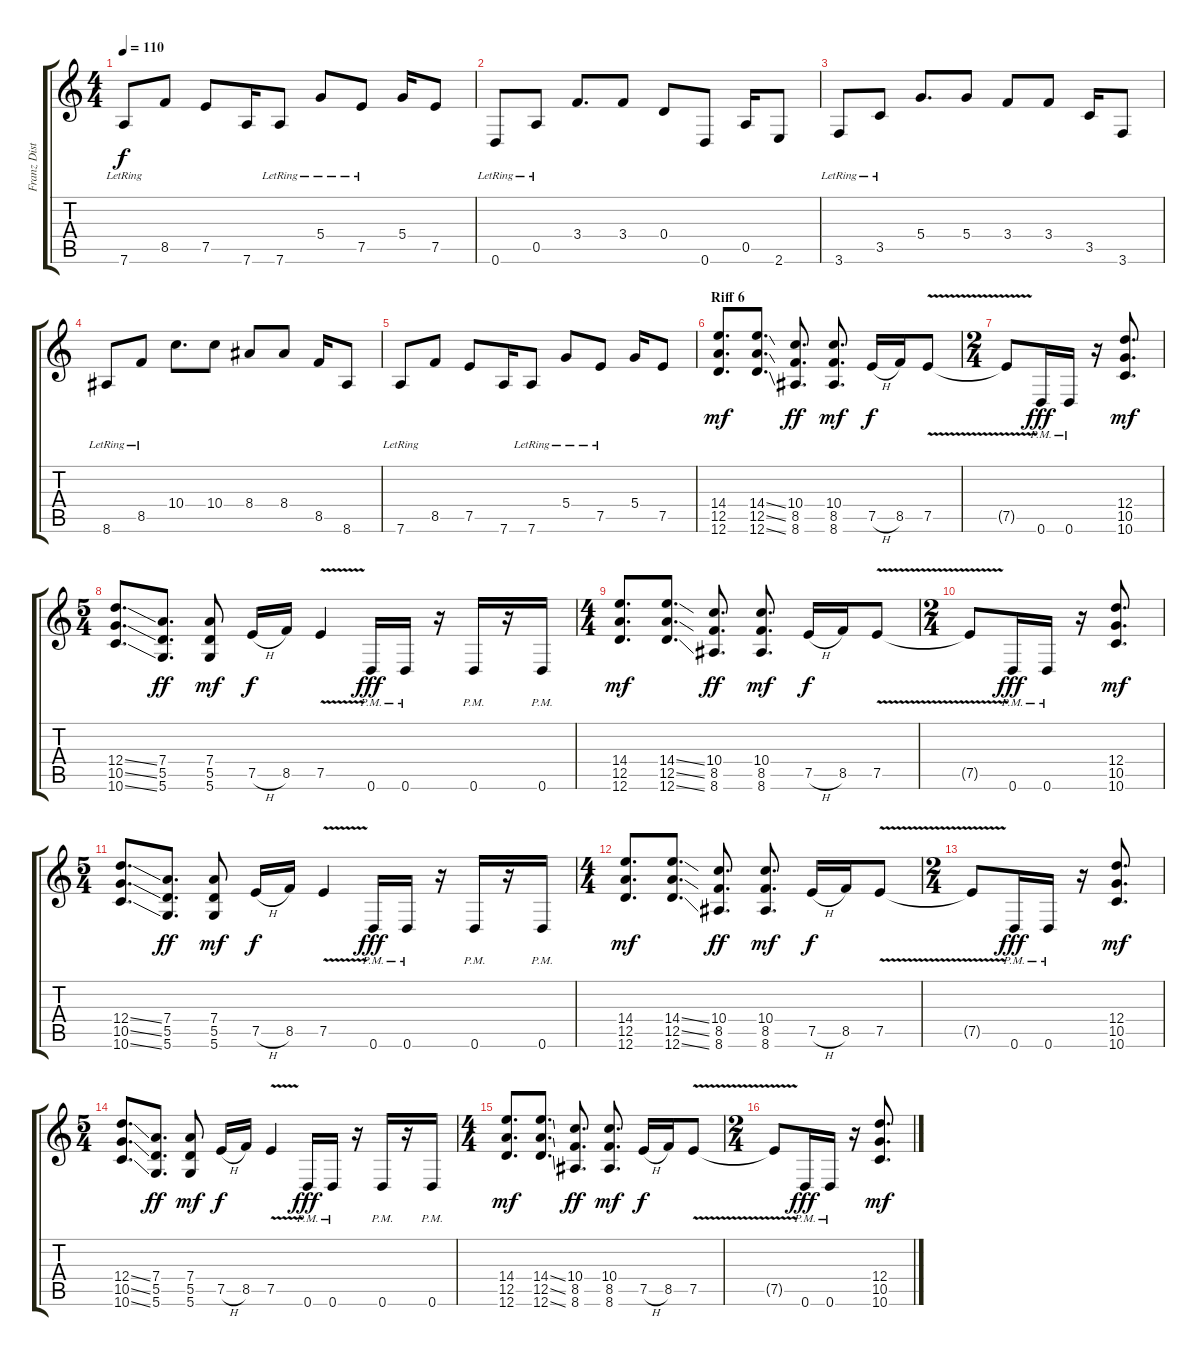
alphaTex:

\track ("Franz Distortion" "Franz Dist") {instrument distortionguitar}
\staff {score tabs}
\tuning (E4 B3 G3 D3 A2 D2) {hide}
\ts (4 4)
\tempo 110
\clef g2
\ks c
7.6{lr}.8{dy f} 8.5.8 7.5.8 7.6.16 7.6{lr}.8 5.4{lr}.8 7.5{lr}.8 5.4.16 7.5.8 |
0.6{lr}.8 0.5{lr}.8 3.4.8{d} 3.4.8 0.4.8 0.6.8 0.5.16 2.6.8 |
3.6{lr}.8 3.5{lr}.8 5.4.8{d} 5.4.8 3.4.8 3.4.8 3.5.16 3.6.8 |
8.6{lr}.8 8.5{lr}.8 10.4.8{d} 10.4.8 8.4.8 8.4.8 8.5.16 8.6.8 |
7.6{lr}.8 8.5.8 7.5.8 7.6.16 7.6{lr}.8 5.4{lr}.8 7.5{lr}.8 5.4.16 7.5.8 |
\section ("" "Riff 6")
(14.4 12.5 12.6).8{d dy mf} (14.4{ss} 12.5{ss} 12.6{ss}).8{d} (10.4 8.5 8.6).8{d dy ff} (10.4 8.5 8.6).8{d dy mf} 7.5{h}.16{dy f} 8.5.16 7.5{v}.8 |
\ts (2 4)
7.5{t}.8 0.6{pm}.16{dy fff} 0.6{pm}.16 r.16 (12.4 10.5 10.6).8{d dy mf} |
\ts (5 4)
(12.4{ss} 10.5{ss} 10.6{ss}).8{d} (7.4 5.5 5.6).8{d dy ff} (7.4 5.5 5.6).8{dy mf} 7.5{h}.16{dy f} 8.5.16 7.5{v}.4 0.6{pm}.16{dy fff} 0.6{pm}.16 r.16 0.6{pm}.16 r.16 0.6{pm}.16 |
\ts (4 4)
(14.4 12.5 12.6).8{d dy mf} (14.4{ss} 12.5{ss} 12.6{ss}).8{d} (10.4 8.5 8.6).8{d dy ff} (10.4 8.5 8.6).8{d dy mf} 7.5{h}.16{dy f} 8.5.16 7.5{v}.8 |
\ts (2 4)
7.5{t}.8 0.6{pm}.16{dy fff} 0.6{pm}.16 r.16 (12.4 10.5 10.6).8{d dy mf} |
\ts (5 4)
(12.4{ss} 10.5{ss} 10.6{ss}).8{d} (7.4 5.5 5.6).8{d dy ff} (7.4 5.5 5.6).8{dy mf} 7.5{h}.16{dy f} 8.5.16 7.5{v}.4 0.6{pm}.16{dy fff} 0.6{pm}.16 r.16 0.6{pm}.16 r.16 0.6{pm}.16 |
\ts (4 4)
(14.4 12.5 12.6).8{d dy mf} (14.4{ss} 12.5{ss} 12.6{ss}).8{d} (10.4 8.5 8.6).8{d dy ff} (10.4 8.5 8.6).8{d dy mf} 7.5{h}.16{dy f} 8.5.16 7.5{v}.8 |
\ts (2 4)
7.5{t}.8 0.6{pm}.16{dy fff} 0.6{pm}.16 r.16 (12.4 10.5 10.6).8{d dy mf} |
\ts (5 4)
(12.4{ss} 10.5{ss} 10.6{ss}).8{d} (7.4 5.5 5.6).8{d dy ff} (7.4 5.5 5.6).8{dy mf} 7.5{h}.16{dy f} 8.5.16 7.5{v}.4 0.6{pm}.16{dy fff} 0.6{pm}.16 r.16 0.6{pm}.16 r.16 0.6{pm}.16 |
\ts (4 4)
(14.4 12.5 12.6).8{d dy mf} (14.4{ss} 12.5{ss} 12.6{ss}).8{d} (10.4 8.5 8.6).8{d dy ff} (10.4 8.5 8.6).8{d dy mf} 7.5{h}.16{dy f} 8.5.16 7.5{v}.8 |
\ts (2 4)
7.5{t}.8 0.6{pm}.16{dy fff} 0.6{pm}.16 r.16 (12.4 10.5 10.6).8{d dy mf}
